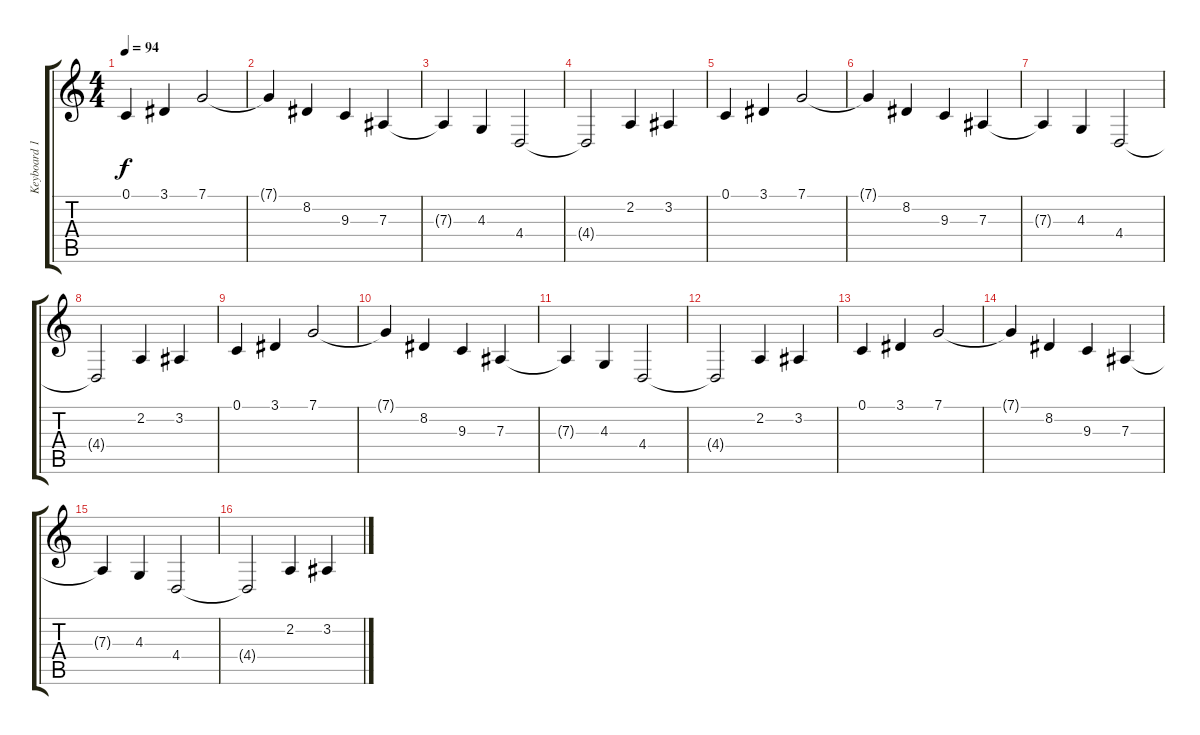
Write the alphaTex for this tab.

\track ("Keyboard 1" "Keyboard 1") {instrument stringensemble1}
\staff {score tabs}
\tuning (C4 G3 Eb3 Bb2 F2 C2) {hide}
\ts (4 4)
\tempo 94
\clef g2
\ks c
0.1.4{dy f} 3.1.4 7.1.2 |
7.1{t}.4 8.2.4 9.3.4 7.3.4 |
7.3{t}.4 4.3.4 4.4.2 |
4.4{t}.2 2.2.4 3.2.4 |
0.1.4 3.1.4 7.1.2 |
7.1{t}.4 8.2.4 9.3.4 7.3.4 |
7.3{t}.4 4.3.4 4.4.2 |
4.4{t}.2 2.2.4 3.2.4 |
0.1.4 3.1.4 7.1.2 |
7.1{t}.4 8.2.4 9.3.4 7.3.4 |
7.3{t}.4 4.3.4 4.4.2 |
4.4{t}.2 2.2.4 3.2.4 |
0.1.4 3.1.4 7.1.2 |
7.1{t}.4 8.2.4 9.3.4 7.3.4 |
7.3{t}.4 4.3.4 4.4.2 |
4.4{t}.2 2.2.4 3.2.4
